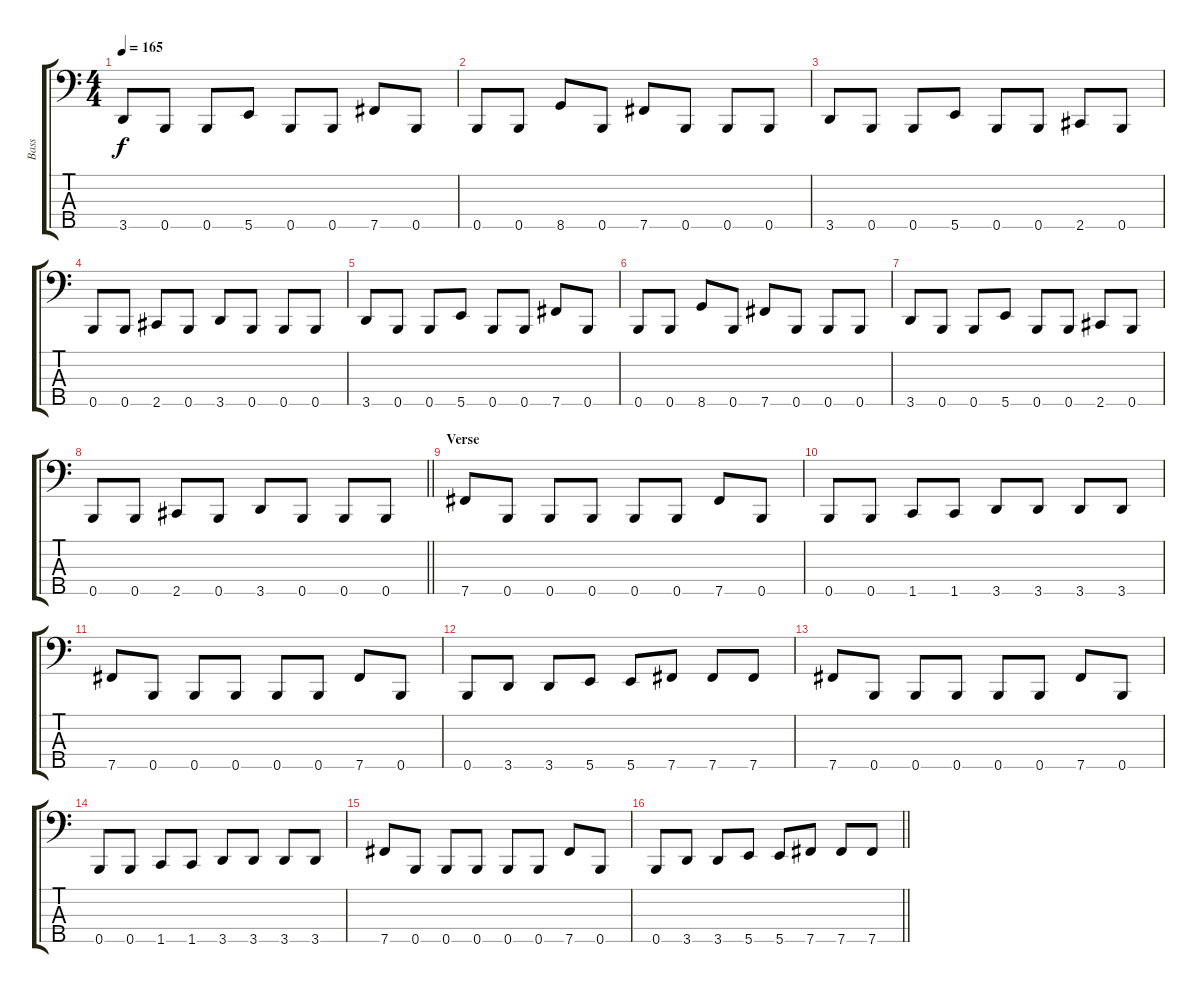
\track ("Bass" "Bass") {instrument electricbasspick}
\staff {score tabs}
\tuning (G2 D2 A1 E1 B0) {hide}
\ts (4 4)
\tempo 165
\clef f4
\ks c
3.5.8{dy f} 0.5.8 0.5.8 5.5.8 0.5.8 0.5.8 7.5.8 0.5.8 |
0.5.8 0.5.8 8.5.8 0.5.8 7.5.8 0.5.8 0.5.8 0.5.8 |
3.5.8 0.5.8 0.5.8 5.5.8 0.5.8 0.5.8 2.5.8 0.5.8 |
0.5.8 0.5.8 2.5.8 0.5.8 3.5.8 0.5.8 0.5.8 0.5.8 |
3.5.8 0.5.8 0.5.8 5.5.8 0.5.8 0.5.8 7.5.8 0.5.8 |
0.5.8 0.5.8 8.5.8 0.5.8 7.5.8 0.5.8 0.5.8 0.5.8 |
3.5.8 0.5.8 0.5.8 5.5.8 0.5.8 0.5.8 2.5.8 0.5.8 |
\barLineRight lightlight
0.5.8 0.5.8 2.5.8 0.5.8 3.5.8 0.5.8 0.5.8 0.5.8 |
\section ("" "Verse")
7.5.8 0.5.8 0.5.8 0.5.8 0.5.8 0.5.8 7.5.8 0.5.8 |
0.5.8 0.5.8 1.5.8 1.5.8 3.5.8 3.5.8 3.5.8 3.5.8 |
7.5.8 0.5.8 0.5.8 0.5.8 0.5.8 0.5.8 7.5.8 0.5.8 |
0.5.8 3.5.8 3.5.8 5.5.8 5.5.8 7.5.8 7.5.8 7.5.8 |
7.5.8 0.5.8 0.5.8 0.5.8 0.5.8 0.5.8 7.5.8 0.5.8 |
0.5.8 0.5.8 1.5.8 1.5.8 3.5.8 3.5.8 3.5.8 3.5.8 |
7.5.8 0.5.8 0.5.8 0.5.8 0.5.8 0.5.8 7.5.8 0.5.8 |
\barLineRight lightlight
0.5.8 3.5.8 3.5.8 5.5.8 5.5.8 7.5.8 7.5.8 7.5.8
